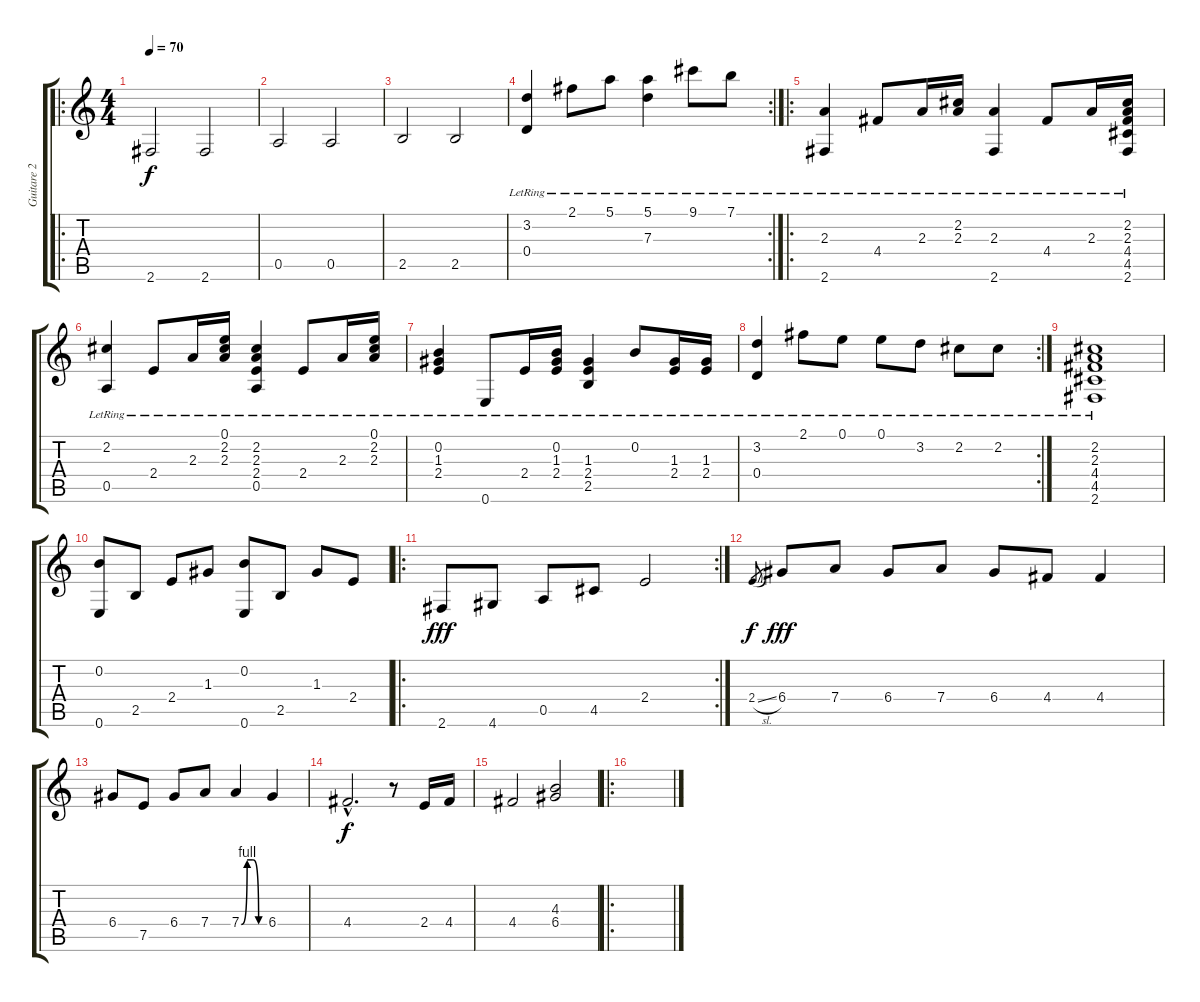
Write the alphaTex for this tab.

\track ("Guitare 2" "Guitare 2") {instrument acousticguitarsteel}
\staff {score tabs}
\tuning (E4 B3 G3 D3 A2 E2) {hide}
\ro
\ts (4 4)
\tempo 70
\clef g2
\ks c
2.6.2{dy f instrument acousticguitarsteel} 2.6.2 |
0.5.2 0.5.2 |
2.5.2 2.5.2 |
\rc 2
(3.2{lr} 0.4{lr}).4 2.1{lr}.8 5.1{lr}.8 (5.1{lr} 7.3{lr}).4 9.1{lr}.8 7.1{lr}.8 |
\ro
(2.3{lr} 2.6{lr}).4 4.4{lr}.8 2.3{lr}.16 (2.2{lr} 2.3{lr}).16 (2.3{lr} 2.6{lr}).4 4.4{lr}.8 2.3{lr}.16 (2.2{lr} 2.3{lr} 4.4{lr} 4.5{lr} 2.6{lr}).16 |
(2.2{lr} 0.5{lr}).4 2.4{lr}.8 2.3{lr}.16 (0.1{lr} 2.2{lr} 2.3{lr}).16 (2.2{lr} 2.3{lr} 2.4{lr} 0.5{lr}).4 2.4{lr}.8 2.3{lr}.16 (0.1{lr} 2.2{lr} 2.3{lr}).16 |
(0.2{lr} 1.3{lr} 2.4{lr}).4 0.6{lr}.8 2.4{lr}.16 (0.2{lr} 1.3{lr} 2.4{lr}).16 (1.3{lr} 2.4{lr} 2.5{lr}).4 0.2{lr}.8 (1.3{lr} 2.4{lr}).16 (1.3{lr} 2.4{lr}).16 |
\rc 2
(3.2{lr} 0.4{lr}).4 2.1{lr}.8 0.1{lr}.8 0.1{lr}.8 3.2{lr}.8 2.2{lr}.8 2.2{lr}.8 |
(2.2{lr} 2.3{lr} 4.4{lr} 4.5{lr} 2.6{lr}).1 |
(0.2 0.6).8 2.5.8 2.4.8 1.3.8 (0.2 0.6).8 2.5.8 1.3.8 2.4.8 |
\ro
\rc 2
2.6.8{dy fff} 4.6.8 0.5.8 4.5.8 2.4.2 |
2.4{sl}.8{gr dy f} 6.4.8{dy fff} 7.4.8 6.4.8 7.4.8 6.4.8 4.4.8 4.4.4 |
6.4.8 7.5.8 6.4.8 7.4.8 7.4{be (custom 0 0 15 4 30 4 45 0 60 0)}.4 6.4.4 |
4.4{hac}.2{d dy f} r.8 2.4.16 4.4.16 |
4.4.2 (4.3 6.4).2 |
\ro
